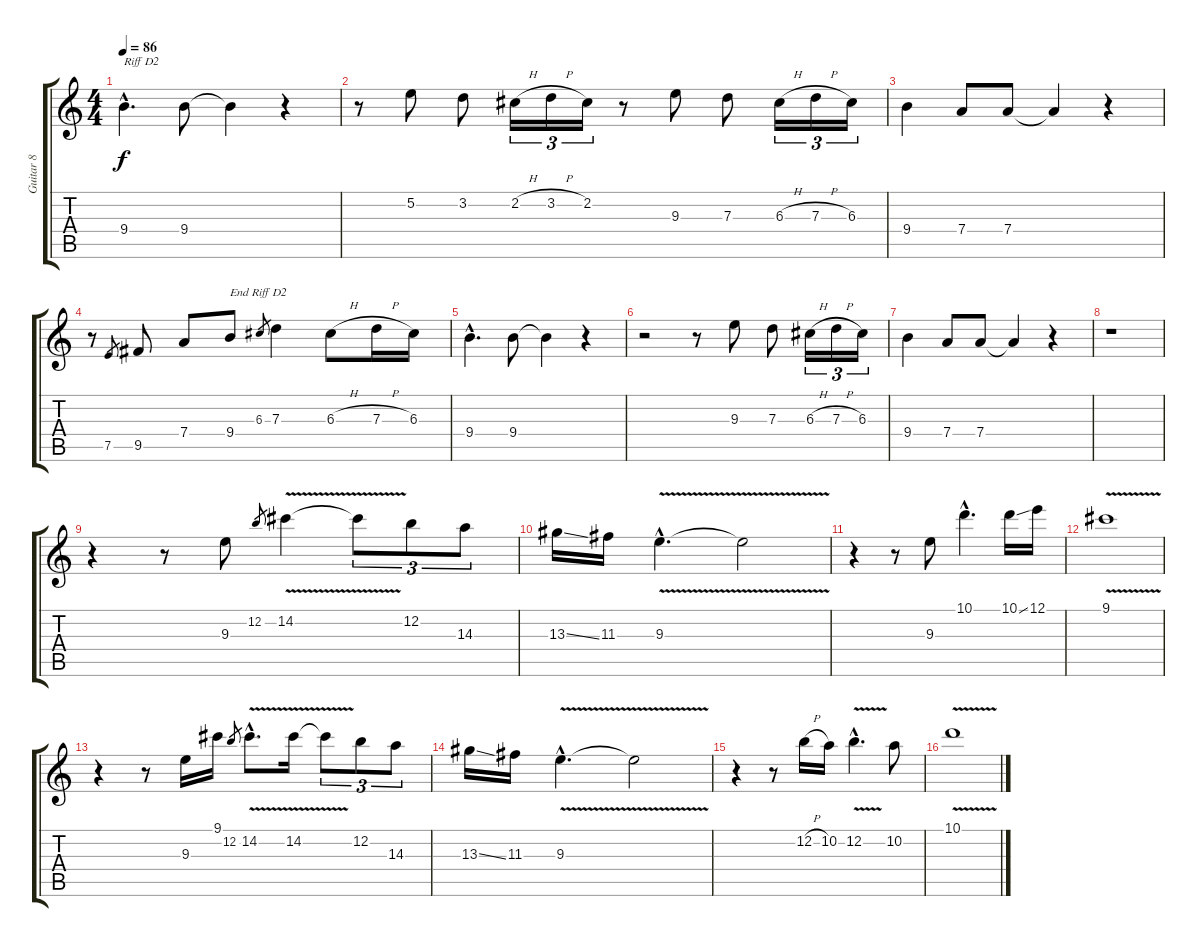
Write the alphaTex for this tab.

\track ("Guitar 8" "Guitar 8") {instrument electricguitarclean}
\staff {score tabs}
\tuning (E4 B3 G3 D3 A2 E2) {hide}
\ts (4 4)
\tempo 86
\clef g2
\ks c
9.4{hac}.4{d txt "Riff D2" dy f} 9.4.8 9.4{t}.4 r.4 |
r.8 5.2.8 3.2.8 2.2{h}.16{tu (3 2)} 3.2{h}.16{tu (3 2)} 2.2.16{tu (3 2)} r.8 9.3.8 7.3.8 6.3{h}.16{tu (3 2)} 7.3{h}.16{tu (3 2)} 6.3.16{tu (3 2)} |
9.4.4 7.4.8 7.4.8 7.4{t}.4 r.4 |
r.8 7.5.8{gr} 9.5.8 7.4.8 9.4.8{txt "End Riff D2"} 6.3.8{gr} 7.3.4 6.3{h}.8 7.3{h}.16 6.3.16 |
9.4{hac}.4{d} 9.4.8 9.4{t}.4 r.4 |
r.2 r.8 9.3.8 7.3.8 6.3{h}.16{tu (3 2)} 7.3{h}.16{tu (3 2)} 6.3.16{tu (3 2)} |
9.4.4 7.4.8 7.4.8 7.4{t}.4 r.4 |
r.1 |
r.4 r.8 9.3.8 12.2.8{gr} 14.2{v}.4 14.2{t}.8{tu (3 2)} 12.2.8{tu (3 2)} 14.3.8{tu (3 2)} |
13.3{ss}.16 11.3.16 9.3{v hac}.4{d} 9.3{t}.2 |
r.4 r.8 9.3.8 10.1{hac}.4{d} 10.1{ss}.16 12.1.16 |
9.1{v}.1 |
r.4 r.8 9.3.16 9.1.16 12.2.8{gr} 14.2{v hac}.8{d} 14.2{v}.16 14.2{t}.8{tu (3 2)} 12.2.8{tu (3 2)} 14.3.8{tu (3 2)} |
13.3{ss}.16 11.3.16 9.3{v hac}.4{d} 9.3{t}.2 |
r.4 r.8 12.2{h}.16 10.2.16 12.2{v hac}.4{d} 10.2.8 |
10.1{v}.1
